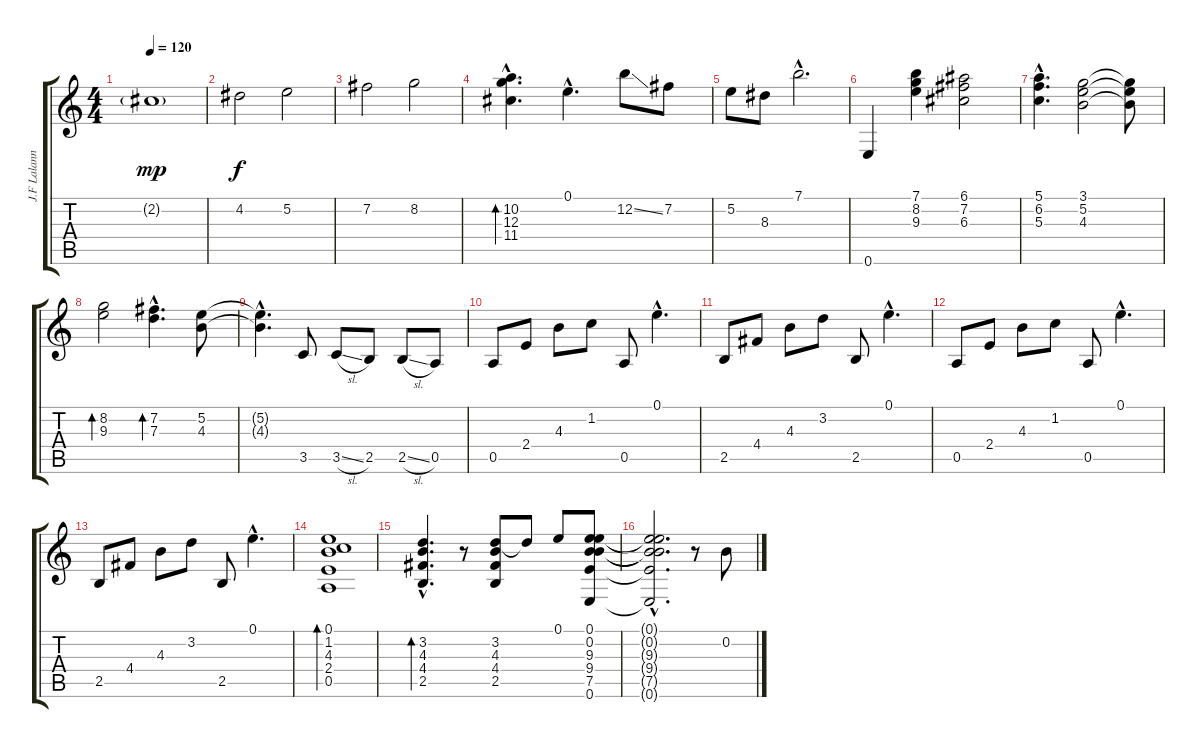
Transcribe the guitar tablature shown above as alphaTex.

\track ("J.F Lalanne" "J.F Lalann") {instrument acousticguitarnylon}
\staff {score tabs}
\tuning (E4 B3 G3 D3 A2 E2) {hide}
\ts (4 4)
\tempo 120
\clef g2
\ks c
2.2{g}.1{dy mp} |
4.2.2{dy f} 5.2.2 |
7.2.2 8.2.2 |
(10.2{hac} 12.3{hac} 11.4{hac}).4{d bd 480} 0.1{hac}.4{d} 12.2{ss}.8 7.2.8 |
5.2.8 8.3.8 7.1{hac}.2{d} |
0.6.4 (7.1 8.2 9.3).4 (6.1 7.2 6.3).2 |
(5.1{hac} 6.2{hac} 5.3{hac}).4{d} (3.1 5.2 4.3).2 (3.1{t} 5.2{t} 4.3{t}).8 |
(8.2 9.3).2{bd 480} (7.2{hac} 7.3{hac}).4{d bd 480} (5.2 4.3).8 |
(5.2{hac t} 4.3{hac t}).4{d} 3.5.8 3.5{sl}.8 2.5.8 2.5{sl}.8 0.5.8 |
0.5.8 2.4.8 4.3.8 1.2.8 0.5.8 0.1{hac}.4{d} |
2.5.8 4.4.8 4.3.8 3.2.8 2.5.8 0.1{hac}.4{d} |
0.5.8 2.4.8 4.3.8 1.2.8 0.5.8 0.1{hac}.4{d} |
2.5.8 4.4.8 4.3.8 3.2.8 2.5.8 0.1{hac}.4{d} |
(0.1 1.2 4.3 2.4 0.5).1{bd 480} |
(3.2{hac} 4.3{hac} 4.4{hac} 2.5{hac}).4{d bd 240} r.8 (3.2 4.3 4.4 2.5).8 3.2{t}.8 0.1.8 (0.1 0.2 9.3 9.4 7.5 0.6).8 |
(0.1{hac t} 0.2{hac t} 9.3{hac t} 9.4{hac t} 7.5{hac t} 0.6{hac t}).2{d} r.8 0.2.8
